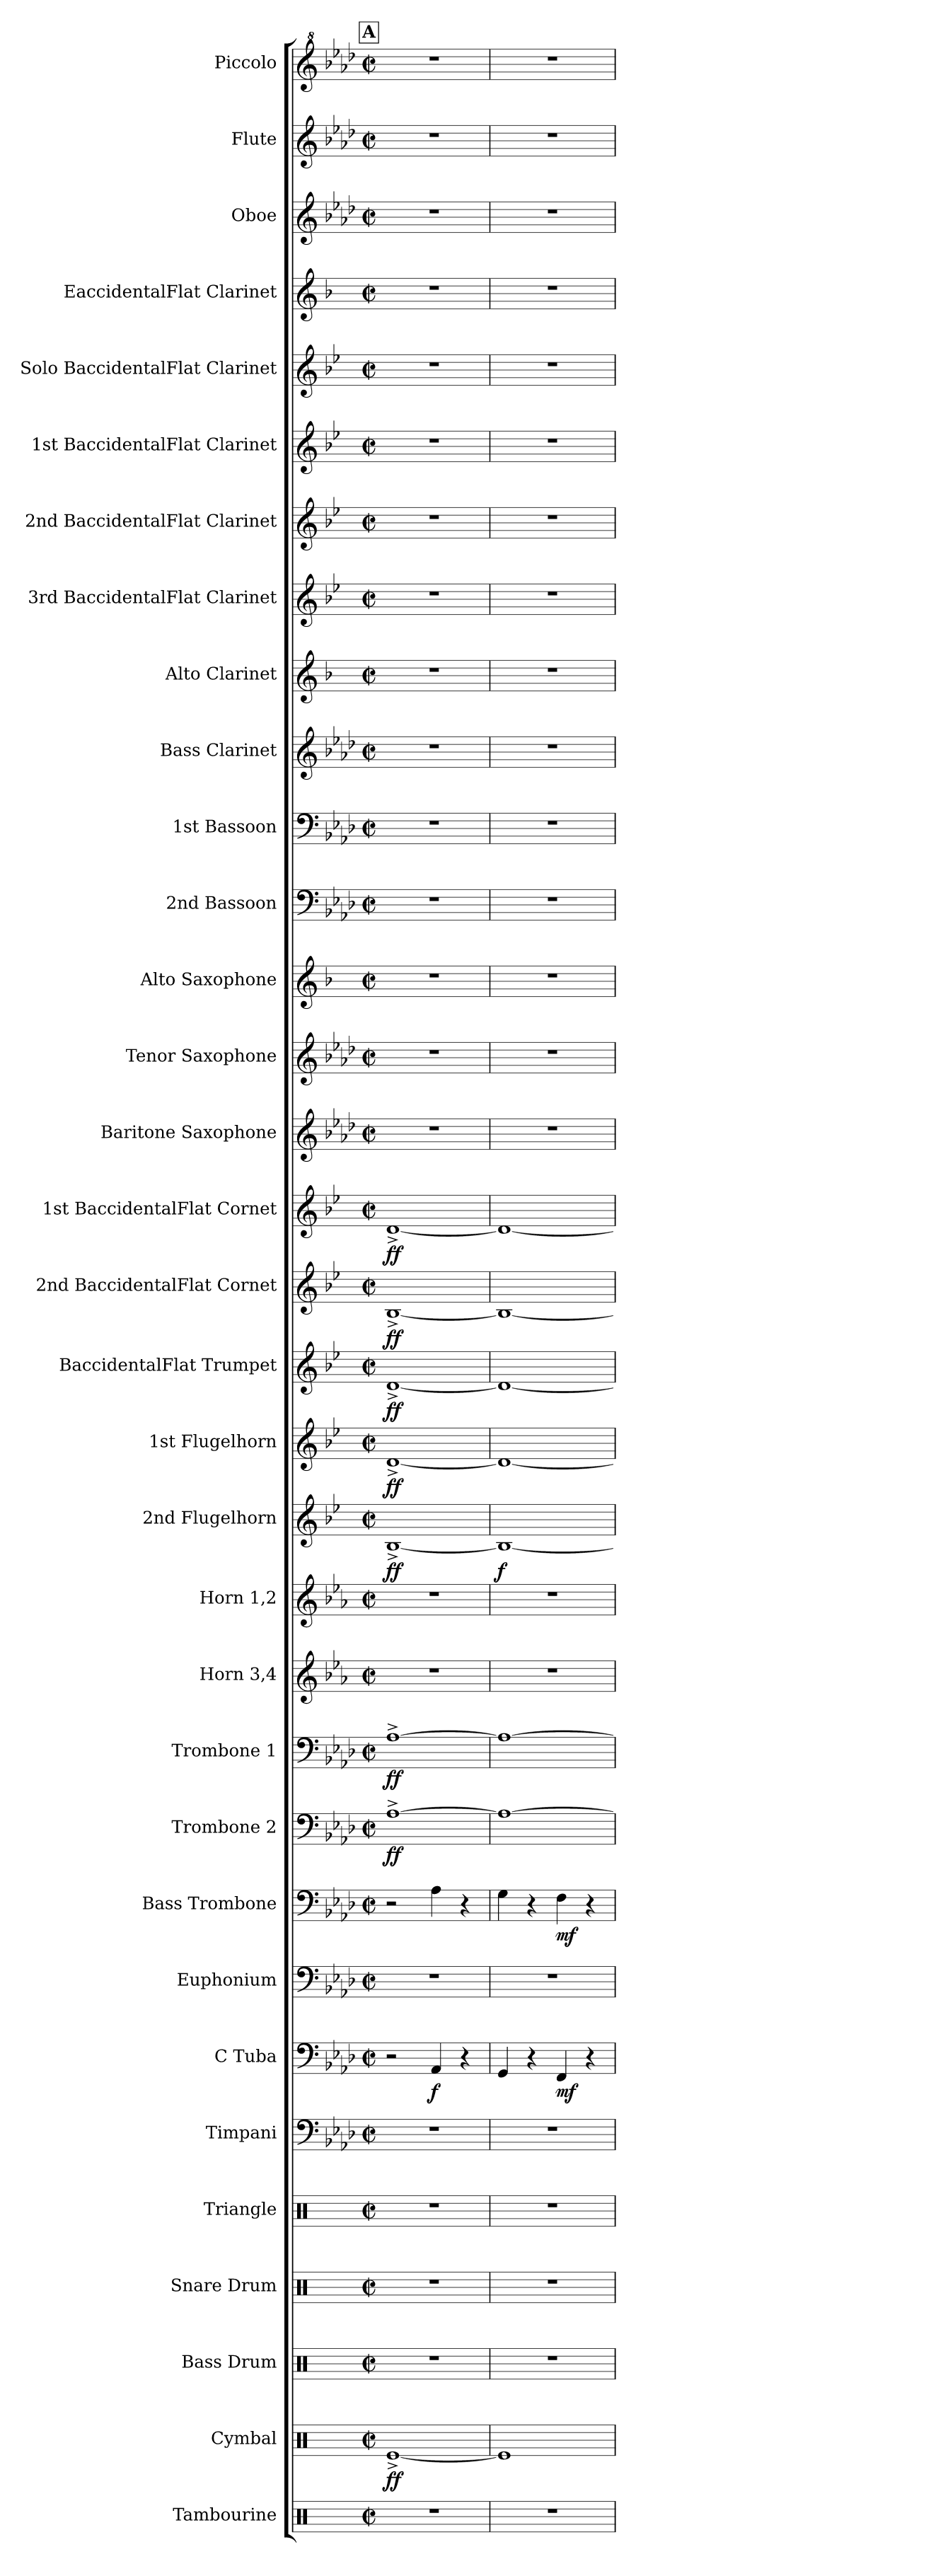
**kern	**kern	**dynam	**kern	**kern	**kern	**kern	**kern	**dynam	**kern	**kern	**dynam	**kern	**dynam	**kern	**dynam	**kern	**kern	**kern	**dynam	**kern	**dynam	**kern	**dynam	**kern	**dynam	**kern	**dynam	**kern	**kern	**kern	**kern	**kern	**kern	**kern	**kern	**kern	**kern	**kern	**kern	**kern	**kern	**kern
*part33	*part32	*part32	*part31	*part30	*part29	*part28	*part27	*part27	*part26	*part25	*part25	*part24	*part24	*part23	*part23	*part22	*part21	*part20	*part20	*part19	*part19	*part18	*part18	*part17	*part17	*part16	*part16	*part15	*part14	*part13	*part12	*part11	*part10	*part9	*part8	*part7	*part6	*part5	*part4	*part3	*part2	*part1
*staff33	*staff32	*staff32	*staff31	*staff30	*staff29	*staff28	*staff27	*staff27	*staff26	*staff25	*staff25	*staff24	*staff24	*staff23	*staff23	*staff22	*staff21	*staff20	*staff20	*staff19	*staff19	*staff18	*staff18	*staff17	*staff17	*staff16	*staff16	*staff15	*staff14	*staff13	*staff12	*staff11	*staff10	*staff9	*staff8	*staff7	*staff6	*staff5	*staff4	*staff3	*staff2	*staff1
*I"Tambourine	*I"Cymbal	*	*I"Bass Drum	*I"Snare Drum	*I"Triangle	*I"Timpani	*I"C Tuba	*	*I"Euphonium	*I"Bass Trombone	*	*I"Trombone 2	*	*I"Trombone 1	*	*I"Horn 3,4	*I"Horn 1,2	*I"2nd Flugelhorn	*	*I"1st Flugelhorn	*	*I"BaccidentalFlat Trumpet	*	*I"2nd BaccidentalFlat Cornet	*	*I"1st BaccidentalFlat Cornet	*	*I"Baritone Saxophone	*I"Tenor Saxophone	*I"Alto Saxophone	*I"2nd Bassoon	*I"1st Bassoon	*I"Bass Clarinet	*I"Alto Clarinet	*I"3rd BaccidentalFlat Clarinet	*I"2nd BaccidentalFlat Clarinet	*I"1st BaccidentalFlat Clarinet	*I"Solo BaccidentalFlat Clarinet	*I"EaccidentalFlat Clarinet	*I"Oboe	*I"Flute	*I"Piccolo
*I'Tamb.	*I'Cym.	*	*I'B. Dr.	*I'Sn. Dr.	*I'Trgl.	*I'Timp.	*I'C Tu.	*	*I'Eu.	*I'B. Trb.	*	*I'Trb. 2	*	*I'Trb. 1	*	*I'Hn. 3,4	*I'Hn. 1,2	*I'2nd Flghn.	*	*I'1st Flghn.	*	*I'BaccidentalFlat Tpt.	*	*I'2nd BaccidentalFlat Cnt.	*	*I'1st BaccidentalFlat Cnt.	*	*I'Bar. Sax.	*I'T. Sax.	*I'A. Sax.	*I'2nd Bsn.	*I'1st Bsn.	*I'B. Cl.	*I'A. Cl.	*I'3rd BaccidentalFlat Cl.	*I'2nd BaccidentalFlat Cl.	*I'1st BaccidentalFlat Cl.	*I'Solo BaccidentalFlat Cl.	*I'EaccidentalFlat Cl.	*I'Ob.	*I'Fl.	*I'Picc.
*clefX	*clefX	*	*clefX	*clefX	*clefX	*clefF4	*clefF4	*	*clefF4	*clefF4	*	*clefF4	*	*clefF4	*	*clefG2	*clefG2	*clefG2	*	*clefG2	*	*clefG2	*	*clefG2	*	*clefG2	*	*clefG2	*clefG2	*clefG2	*clefF4	*clefF4	*clefG2	*clefG2	*clefG2	*clefG2	*clefG2	*clefG2	*clefG2	*clefG2	*clefG2	*clefG^2
*	*	*	*	*	*	*	*	*	*	*	*	*	*	*	*	*ITrd4c7	*ITrd4c7	*ITrd1c2	*	*ITrd1c2	*	*ITrd1c2	*	*ITrd1c2	*	*ITrd1c2	*	*ITrd12c21	*ITrd8c14	*ITrd5c9	*	*	*ITrd8c14	*ITrd5c9	*ITrd1c2	*ITrd1c2	*ITrd1c2	*ITrd1c2	*ITrd-2c-3	*	*	*ITrd-7c-12
*k[]	*k[]	*	*k[]	*k[]	*k[]	*k[b-e-a-d-]	*k[b-e-a-d-]	*	*k[b-e-a-d-]	*k[b-e-a-d-]	*	*k[b-e-a-d-]	*	*k[b-e-a-d-]	*	*k[b-e-a-d-]	*k[b-e-a-d-]	*k[b-e-a-d-]	*	*k[b-e-a-d-]	*	*k[b-e-a-d-]	*	*k[b-e-a-d-]	*	*k[b-e-a-d-]	*	*k[b-e-a-d-]	*k[b-e-a-d-]	*k[b-e-a-d-]	*k[b-e-a-d-]	*k[b-e-a-d-]	*k[b-e-a-d-]	*k[b-e-a-d-]	*k[b-e-a-d-]	*k[b-e-a-d-]	*k[b-e-a-d-]	*k[b-e-a-d-]	*k[b-e-a-d-]	*k[b-e-a-d-]	*k[b-e-a-d-]	*k[b-e-a-d-]
*M4/4	*M4/4	*	*M4/4	*M4/4	*M4/4	*M4/4	*M4/4	*	*M4/4	*M4/4	*	*M4/4	*	*M4/4	*	*M4/4	*M4/4	*M4/4	*	*M4/4	*	*M4/4	*	*M4/4	*	*M4/4	*	*M4/4	*M4/4	*M4/4	*M4/4	*M4/4	*M4/4	*M4/4	*M4/4	*M4/4	*M4/4	*M4/4	*M4/4	*M4/4	*M4/4	*M4/4
*met(c|)	*met(c|)	*	*met(c|)	*met(c|)	*met(c|)	*met(c|)	*met(c|)	*	*met(c|)	*met(c|)	*	*met(c|)	*	*met(c|)	*	*met(c|)	*met(c|)	*met(c|)	*	*met(c|)	*	*met(c|)	*	*met(c|)	*	*met(c|)	*	*met(c|)	*met(c|)	*met(c|)	*met(c|)	*met(c|)	*met(c|)	*met(c|)	*met(c|)	*met(c|)	*met(c|)	*met(c|)	*met(c|)	*met(c|)	*met(c|)	*met(c|)
!!LO:REH:place=s1:a:B:fs=12.9857:t=A
=310	=310	=310	=310	=310	=310	=310	=310	=310	=310	=310	=310	=310	=310	=310	=310	=310	=310	=310	=310	=310	=310	=310	=310	=310	=310	=310	=310	=310	=310	=310	=310	=310	=310	=310	=310	=310	=310	=310	=310	=310	=310	=310
!	!	!LO:DY:b	!	!	!	!	!	!	!	!	!	!	!LO:DY:b	!	!LO:DY:b	!	!	!	!LO:DY:b	!	!LO:DY:b	!	!LO:DY:b	!	!LO:DY:b	!	!LO:DY:b	!	!	!	!	!	!	!	!	!	!	!	!	!	!	!
1r	[1Re^	ff	1r	1r	1r	1r	2r	.	1r	2r	.	[1A-^	ff	[1A-^	ff	1r	1r	[1A-^	ff	[1c^	ff	[1c^	ff	[1A-^	ff	[1c^	ff	1r	1r	1r	1r	1r	1r	1r	1r	1r	1r	1r	1r	1r	1r	1r
!	!	!	!	!	!	!	!	!LO:DY:b	!	!	!	!	!	!	!	!	!	!	!	!	!	!	!	!	!	!	!	!	!	!	!	!	!	!	!	!	!	!	!	!	!	!
.	.	.	.	.	.	.	4AA-/	f	.	4A-\	.	.	.	.	.	.	.	.	.	.	.	.	.	.	.	.	.	.	.	.	.	.	.	.	.	.	.	.	.	.	.	.
.	.	.	.	.	.	.	4r	.	.	4r	.	.	.	.	.	.	.	.	.	.	.	.	.	.	.	.	.	.	.	.	.	.	.	.	.	.	.	.	.	.	.	.
=311	=311	=311	=311	=311	=311	=311	=311	=311	=311	=311	=311	=311	=311	=311	=311	=311	=311	=311	=311	=311	=311	=311	=311	=311	=311	=311	=311	=311	=311	=311	=311	=311	=311	=311	=311	=311	=311	=311	=311	=311	=311	=311
!	!	!	!	!	!	!	!	!	!	!	!	!	!	!	!	!	!	!	!LO:DY:b	!	!	!	!	!	!	!	!	!	!	!	!	!	!	!	!	!	!	!	!	!	!	!
1r	1Re]	.	1r	1r	1r	1r	4GG/	.	1r	4G\	.	1A-_	.	1A-_	.	1r	1r	1A-_	f	1c_	.	1c_	.	1A-_	.	1c_	.	1r	1r	1r	1r	1r	1r	1r	1r	1r	1r	1r	1r	1r	1r	1r
.	.	.	.	.	.	.	4r	.	.	4r	.	.	.	.	.	.	.	.	.	.	.	.	.	.	.	.	.	.	.	.	.	.	.	.	.	.	.	.	.	.	.	.
!	!	!	!	!	!	!	!	!LO:DY:b	!	!	!LO:DY:b	!	!	!	!	!	!	!	!	!	!	!	!	!	!	!	!	!	!	!	!	!	!	!	!	!	!	!	!	!	!	!
.	.	.	.	.	.	.	4FF/	mf	.	4F\	mf	.	.	.	.	.	.	.	.	.	.	.	.	.	.	.	.	.	.	.	.	.	.	.	.	.	.	.	.	.	.	.
.	.	.	.	.	.	.	4r	.	.	4r	.	.	.	.	.	.	.	.	.	.	.	.	.	.	.	.	.	.	.	.	.	.	.	.	.	.	.	.	.	.	.	.
=	=	=	=	=	=	=	=	=	=	=	=	=	=	=	=	=	=	=	=	=	=	=	=	=	=	=	=	=	=	=	=	=	=	=	=	=	=	=	=	=	=	=
*-	*-	*-	*-	*-	*-	*-	*-	*-	*-	*-	*-	*-	*-	*-	*-	*-	*-	*-	*-	*-	*-	*-	*-	*-	*-	*-	*-	*-	*-	*-	*-	*-	*-	*-	*-	*-	*-	*-	*-	*-	*-	*-
